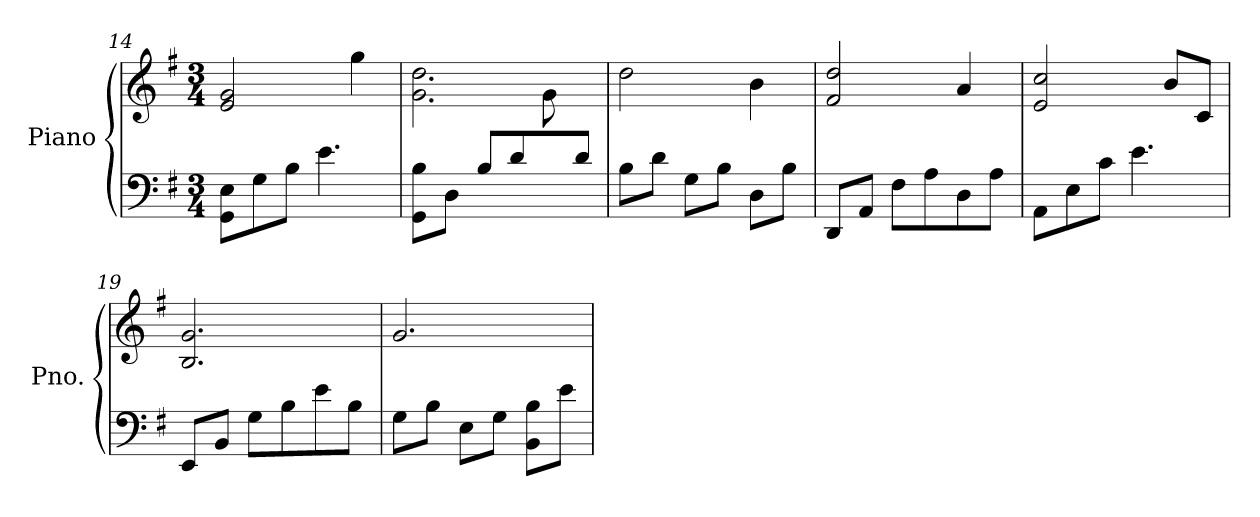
**kern	**kern
*part1	*part1
*staff2	*staff1
*I"Piano	*
*I'Pno.	*
*clefF4	*clefG2
*k[f#]	*k[f#]
*M3/4	*M3/4
=14	=14
8GG\ 8E\L	2e/ 2g/
8G\	.
8B\J	.
4.e\	.
.	4gg\
!!LO:LB:g=z
=15	=15
*	*^
8GG\ 8B\L	2.g\ 2.dd\	2ryy
8D\J	.	.
8B/L	.	.
8d/	.	.
8ryy	.	8g\
8d/J	.	8ryy
*	*v	*v
=16	=16
8B\L	2dd\
8d\J	.
8G\L	.
8B\J	.
8D\L	4b\
8B\J	.
=17	=17
8DD/L	2f#/ 2dd/
8AA/J	.
8F#\L	.
8A\	.
8D\	4a/
8A\J	.
=18	=18
8AA\L	2e/ 2cc/
8E\	.
8c\J	.
4.e\	.
.	8b/L
.	8c/J
=19	=19
8EE/L	2.B/ 2.g/
8BB/J	.
8G\L	.
8B\	.
8e\	.
8B\J	.
=20	=20
8G\L	2.g/
8B\J	.
8E\L	.
8G\J	.
8BB\ 8B\L	.
8e\J	.
=	=
*-	*-
